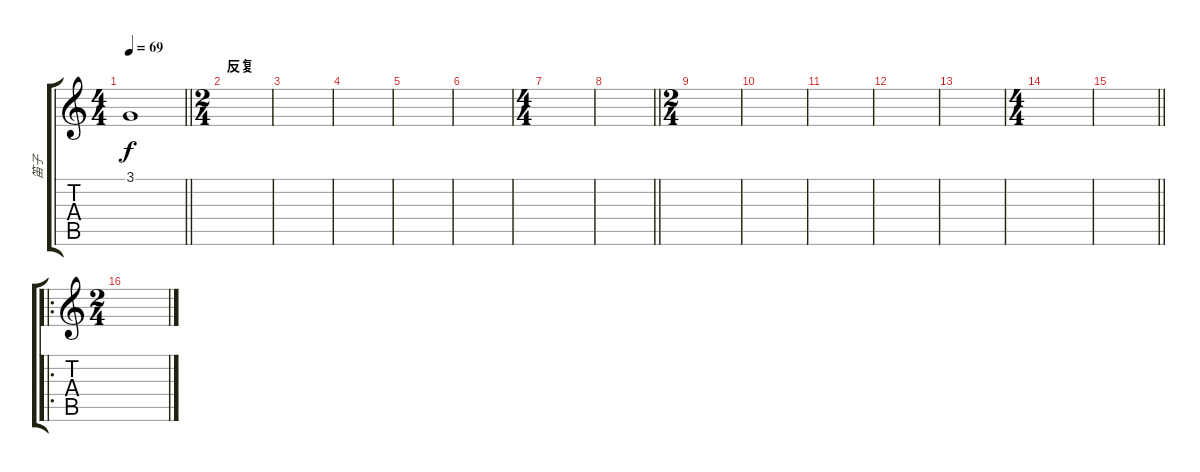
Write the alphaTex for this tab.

\track ("笛子" "笛子") {instrument flute}
\staff {score tabs}
\tuning (E4 B3 G3 D3 A2 E2) {hide}
\ts (4 4)
\tempo 69
\clef g2
\barLineRight lightlight
\ks c
3.1.1{dy f} |
\ts (2 4)
\section ("" "反复")
|
|
|
|
|
\ts (4 4)
|
\barLineRight lightlight
|
\ts (2 4)
|
|
|
|
|
\ts (4 4)
|
\barLineRight lightlight
|
\ro
\ts (2 4)
